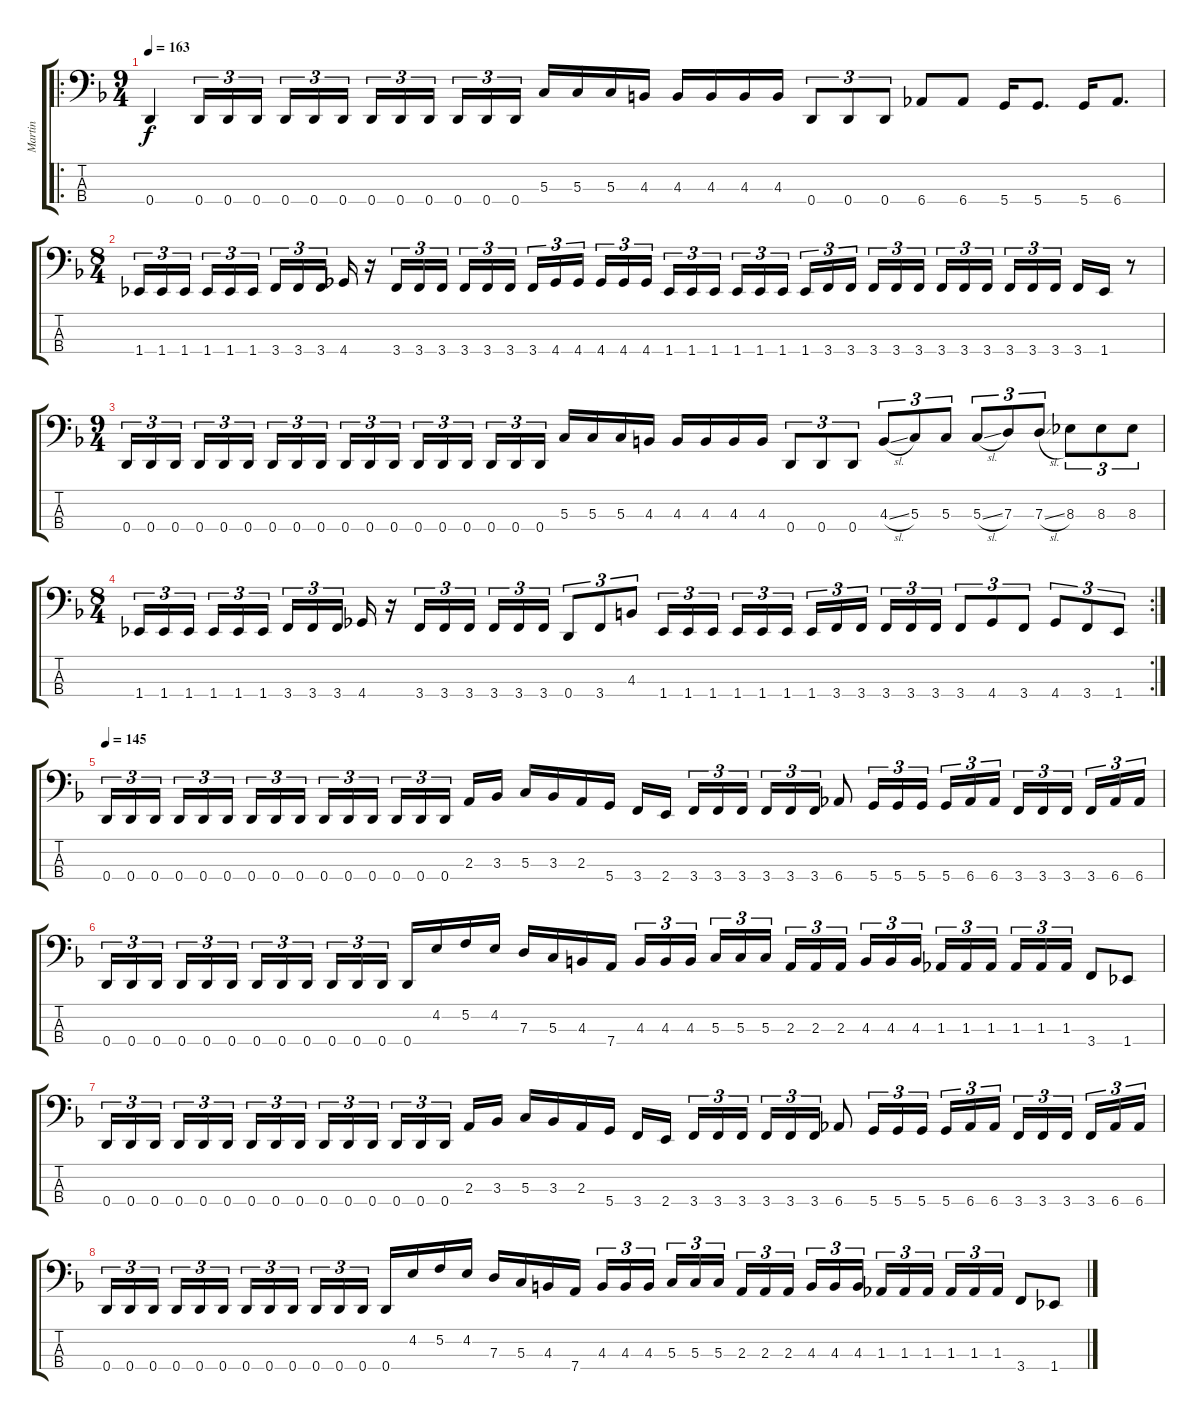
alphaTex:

\track ("Martin" "Martin") {instrument electricbassfinger}
\staff {score tabs}
\tuning (F2 C2 G1 D1) {hide}
\ro
\ts (9 4)
\tempo 163
\clef f4
\ks f
0.4.4{dy f} 0.4.16{tu (3 2)} 0.4.16{tu (3 2)} 0.4.16{tu (3 2) beam splitsecondary} 0.4.16{tu (3 2)} 0.4.16{tu (3 2)} 0.4.16{tu (3 2) beam splitsecondary} 0.4.16{tu (3 2)} 0.4.16{tu (3 2)} 0.4.16{tu (3 2) beam splitsecondary} 0.4.16{tu (3 2)} 0.4.16{tu (3 2)} 0.4.16{tu (3 2)} 5.3.16 5.3.16 5.3.16 4.3.16 4.3.16 4.3.16 4.3.16 4.3.16 0.4.8{tu (3 2)} 0.4.8{tu (3 2)} 0.4.8{tu (3 2)} 6.4.8 6.4.8 5.4.16 5.4.8{d} 5.4.16 6.4.8{d} |
\ts (8 4)
1.4.16{tu (3 2)} 1.4.16{tu (3 2)} 1.4.16{tu (3 2) beam splitsecondary} 1.4.16{tu (3 2)} 1.4.16{tu (3 2)} 1.4.16{tu (3 2)} 3.4.16{tu (3 2)} 3.4.16{tu (3 2)} 3.4.16{tu (3 2) beam splitsecondary} 4.4.16 r.16 3.4.16{tu (3 2)} 3.4.16{tu (3 2)} 3.4.16{tu (3 2) beam splitsecondary} 3.4.16{tu (3 2)} 3.4.16{tu (3 2)} 3.4.16{tu (3 2)} 3.4.16{tu (3 2)} 4.4.16{tu (3 2)} 4.4.16{tu (3 2) beam splitsecondary} 4.4.16{tu (3 2)} 4.4.16{tu (3 2)} 4.4.16{tu (3 2)} 1.4.16{tu (3 2)} 1.4.16{tu (3 2)} 1.4.16{tu (3 2) beam splitsecondary} 1.4.16{tu (3 2)} 1.4.16{tu (3 2)} 1.4.16{tu (3 2)} 1.4.16{tu (3 2)} 3.4.16{tu (3 2)} 3.4.16{tu (3 2) beam splitsecondary} 3.4.16{tu (3 2)} 3.4.16{tu (3 2)} 3.4.16{tu (3 2)} 3.4.16{tu (3 2)} 3.4.16{tu (3 2)} 3.4.16{tu (3 2) beam splitsecondary} 3.4.16{tu (3 2)} 3.4.16{tu (3 2)} 3.4.16{tu (3 2)} 3.4.16 1.4.16 r.8 |
\ts (9 4)
0.4.16{tu (3 2)} 0.4.16{tu (3 2)} 0.4.16{tu (3 2) beam splitsecondary} 0.4.16{tu (3 2)} 0.4.16{tu (3 2)} 0.4.16{tu (3 2) beam splitsecondary} 0.4.16{tu (3 2)} 0.4.16{tu (3 2)} 0.4.16{tu (3 2) beam splitsecondary} 0.4.16{tu (3 2)} 0.4.16{tu (3 2)} 0.4.16{tu (3 2) beam splitsecondary} 0.4.16{tu (3 2)} 0.4.16{tu (3 2)} 0.4.16{tu (3 2) beam splitsecondary} 0.4.16{tu (3 2)} 0.4.16{tu (3 2)} 0.4.16{tu (3 2)} 5.3.16 5.3.16 5.3.16 4.3.16 4.3.16 4.3.16 4.3.16 4.3.16 0.4.8{tu (3 2)} 0.4.8{tu (3 2)} 0.4.8{tu (3 2)} 4.3{sl}.8{tu (3 2)} 5.3.8{tu (3 2)} 5.3.8{tu (3 2)} 5.3{sl}.8{tu (3 2)} 7.3.8{tu (3 2)} 7.3{sl}.8{tu (3 2)} 8.3.8{tu (3 2)} 8.3.8{tu (3 2)} 8.3.8{tu (3 2)} |
\rc 2
\ts (8 4)
1.4.16{tu (3 2)} 1.4.16{tu (3 2)} 1.4.16{tu (3 2) beam splitsecondary} 1.4.16{tu (3 2)} 1.4.16{tu (3 2)} 1.4.16{tu (3 2)} 3.4.16{tu (3 2)} 3.4.16{tu (3 2)} 3.4.16{tu (3 2) beam splitsecondary} 4.4.16 r.16 3.4.16{tu (3 2)} 3.4.16{tu (3 2)} 3.4.16{tu (3 2) beam splitsecondary} 3.4.16{tu (3 2)} 3.4.16{tu (3 2)} 3.4.16{tu (3 2)} 0.4.8{tu (3 2)} 3.4.8{tu (3 2)} 4.3.8{tu (3 2)} 1.4.16{tu (3 2)} 1.4.16{tu (3 2)} 1.4.16{tu (3 2) beam splitsecondary} 1.4.16{tu (3 2)} 1.4.16{tu (3 2)} 1.4.16{tu (3 2)} 1.4.16{tu (3 2)} 3.4.16{tu (3 2)} 3.4.16{tu (3 2) beam splitsecondary} 3.4.16{tu (3 2)} 3.4.16{tu (3 2)} 3.4.16{tu (3 2)} 3.4.8{tu (3 2)} 4.4.8{tu (3 2)} 3.4.8{tu (3 2)} 4.4.8{tu (3 2)} 3.4.8{tu (3 2)} 1.4.8{tu (3 2)} |
\tempo 145
0.4.16{tu (3 2)} 0.4.16{tu (3 2)} 0.4.16{tu (3 2) beam splitsecondary} 0.4.16{tu (3 2)} 0.4.16{tu (3 2)} 0.4.16{tu (3 2)} 0.4.16{tu (3 2)} 0.4.16{tu (3 2)} 0.4.16{tu (3 2) beam splitsecondary} 0.4.16{tu (3 2)} 0.4.16{tu (3 2)} 0.4.16{tu (3 2)} 0.4.16{tu (3 2)} 0.4.16{tu (3 2)} 0.4.16{tu (3 2) beam splitsecondary} 2.3.16 3.3.16 5.3.16 3.3.16 2.3.16 5.4.16 3.4.16 2.4.16{beam splitsecondary} 3.4.16{tu (3 2)} 3.4.16{tu (3 2)} 3.4.16{tu (3 2)} 3.4.16{tu (3 2)} 3.4.16{tu (3 2)} 3.4.16{tu (3 2)} 6.4.8 5.4.16{tu (3 2)} 5.4.16{tu (3 2)} 5.4.16{tu (3 2) beam splitsecondary} 5.4.16{tu (3 2)} 6.4.16{tu (3 2)} 6.4.16{tu (3 2)} 3.4.16{tu (3 2)} 3.4.16{tu (3 2)} 3.4.16{tu (3 2) beam splitsecondary} 3.4.16{tu (3 2)} 6.4.16{tu (3 2)} 6.4.16{tu (3 2)} |
0.4.16{tu (3 2)} 0.4.16{tu (3 2)} 0.4.16{tu (3 2) beam splitsecondary} 0.4.16{tu (3 2)} 0.4.16{tu (3 2)} 0.4.16{tu (3 2)} 0.4.16{tu (3 2)} 0.4.16{tu (3 2)} 0.4.16{tu (3 2) beam splitsecondary} 0.4.16{tu (3 2)} 0.4.16{tu (3 2)} 0.4.16{tu (3 2)} 0.4.16 4.2.16 5.2.16 4.2.16 7.3.16 5.3.16 4.3.16 7.4.16 4.3.16{tu (3 2)} 4.3.16{tu (3 2)} 4.3.16{tu (3 2) beam splitsecondary} 5.3.16{tu (3 2)} 5.3.16{tu (3 2)} 5.3.16{tu (3 2)} 2.3.16{tu (3 2)} 2.3.16{tu (3 2)} 2.3.16{tu (3 2) beam splitsecondary} 4.3.16{tu (3 2)} 4.3.16{tu (3 2)} 4.3.16{tu (3 2)} 1.3.16{tu (3 2)} 1.3.16{tu (3 2)} 1.3.16{tu (3 2) beam splitsecondary} 1.3.16{tu (3 2)} 1.3.16{tu (3 2)} 1.3.16{tu (3 2)} 3.4.8 1.4.8 |
0.4.16{tu (3 2)} 0.4.16{tu (3 2)} 0.4.16{tu (3 2) beam splitsecondary} 0.4.16{tu (3 2)} 0.4.16{tu (3 2)} 0.4.16{tu (3 2)} 0.4.16{tu (3 2)} 0.4.16{tu (3 2)} 0.4.16{tu (3 2) beam splitsecondary} 0.4.16{tu (3 2)} 0.4.16{tu (3 2)} 0.4.16{tu (3 2)} 0.4.16{tu (3 2)} 0.4.16{tu (3 2)} 0.4.16{tu (3 2) beam splitsecondary} 2.3.16 3.3.16 5.3.16 3.3.16 2.3.16 5.4.16 3.4.16 2.4.16{beam splitsecondary} 3.4.16{tu (3 2)} 3.4.16{tu (3 2)} 3.4.16{tu (3 2)} 3.4.16{tu (3 2)} 3.4.16{tu (3 2)} 3.4.16{tu (3 2)} 6.4.8 5.4.16{tu (3 2)} 5.4.16{tu (3 2)} 5.4.16{tu (3 2) beam splitsecondary} 5.4.16{tu (3 2)} 6.4.16{tu (3 2)} 6.4.16{tu (3 2)} 3.4.16{tu (3 2)} 3.4.16{tu (3 2)} 3.4.16{tu (3 2) beam splitsecondary} 3.4.16{tu (3 2)} 6.4.16{tu (3 2)} 6.4.16{tu (3 2)} |
0.4.16{tu (3 2)} 0.4.16{tu (3 2)} 0.4.16{tu (3 2) beam splitsecondary} 0.4.16{tu (3 2)} 0.4.16{tu (3 2)} 0.4.16{tu (3 2)} 0.4.16{tu (3 2)} 0.4.16{tu (3 2)} 0.4.16{tu (3 2) beam splitsecondary} 0.4.16{tu (3 2)} 0.4.16{tu (3 2)} 0.4.16{tu (3 2)} 0.4.16 4.2.16 5.2.16 4.2.16 7.3.16 5.3.16 4.3.16 7.4.16 4.3.16{tu (3 2)} 4.3.16{tu (3 2)} 4.3.16{tu (3 2) beam splitsecondary} 5.3.16{tu (3 2)} 5.3.16{tu (3 2)} 5.3.16{tu (3 2)} 2.3.16{tu (3 2)} 2.3.16{tu (3 2)} 2.3.16{tu (3 2) beam splitsecondary} 4.3.16{tu (3 2)} 4.3.16{tu (3 2)} 4.3.16{tu (3 2)} 1.3.16{tu (3 2)} 1.3.16{tu (3 2)} 1.3.16{tu (3 2) beam splitsecondary} 1.3.16{tu (3 2)} 1.3.16{tu (3 2)} 1.3.16{tu (3 2)} 3.4.8 1.4.8
